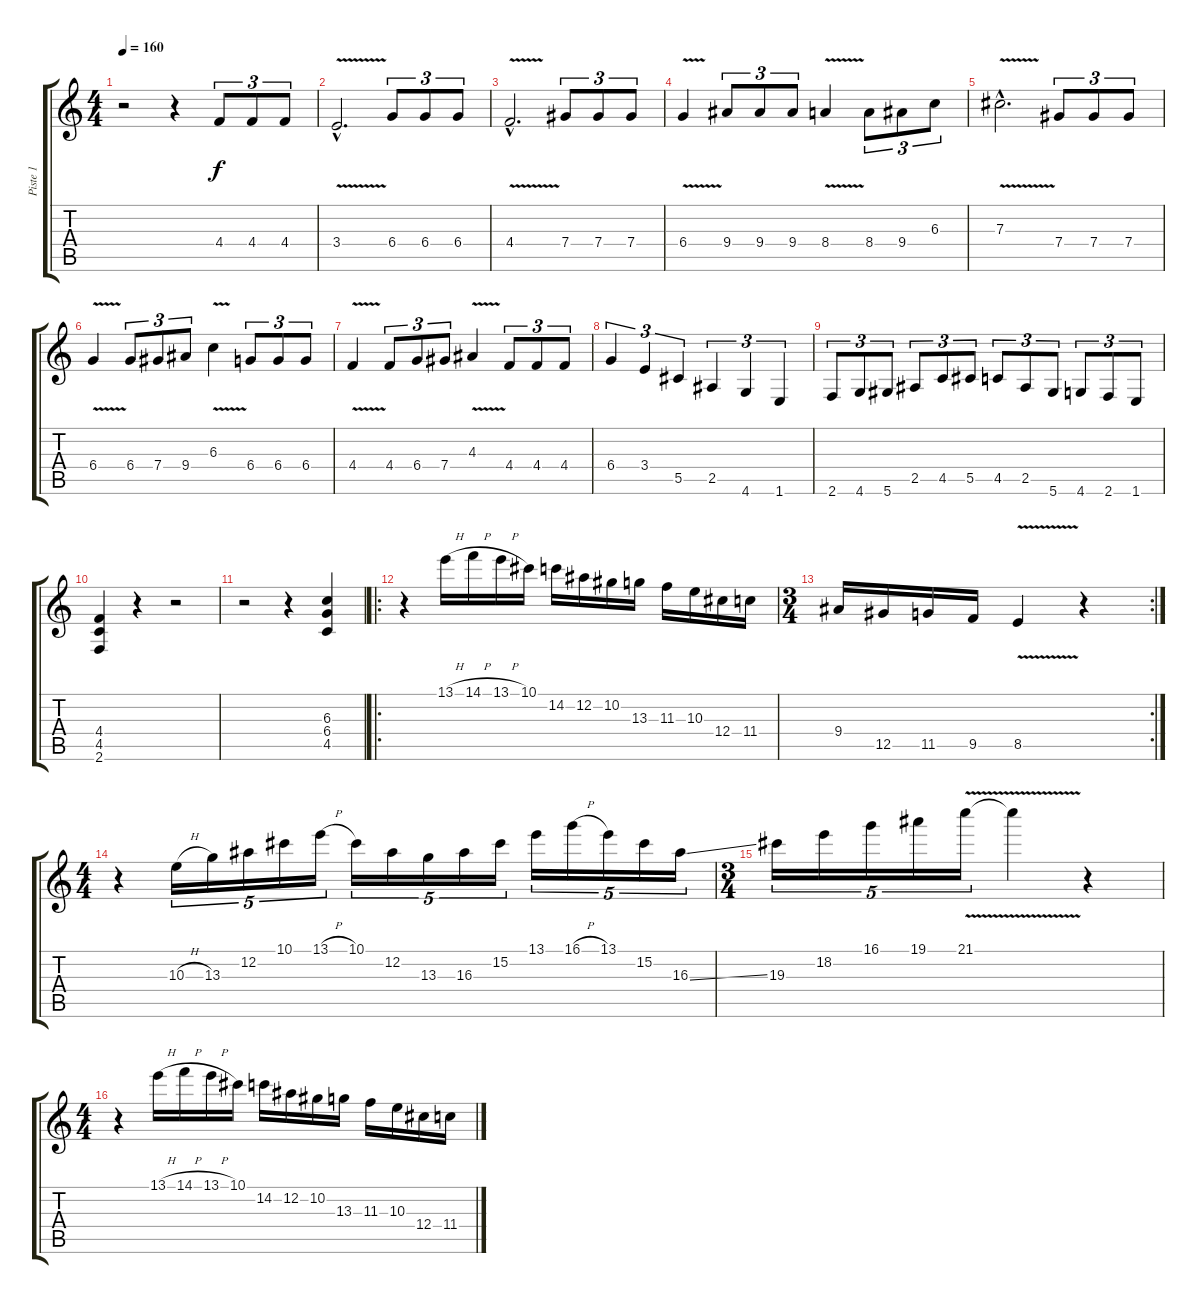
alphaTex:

\track ("Piste 1" "Piste 1") {instrument distortionguitar}
\staff {score tabs}
\tuning (Eb4 Bb3 Gb3 Db3 Ab2 Eb2) {hide}
\ts (4 4)
\tempo 160
\clef g2
\ks c
r.2{dy f instrument distortionguitar} r.4 4.4.8{tu (3 2)} 4.4.8{tu (3 2)} 4.4.8{tu (3 2)} |
3.4{v hac}.2{d} 6.4.8{tu (3 2)} 6.4.8{tu (3 2)} 6.4.8{tu (3 2)} |
4.4{v hac}.2{d} 7.4.8{tu (3 2)} 7.4.8{tu (3 2)} 7.4.8{tu (3 2)} |
6.4{v}.4 9.4.8{tu (3 2)} 9.4.8{tu (3 2)} 9.4.8{tu (3 2)} 8.4{v}.4 8.4.8{tu (3 2)} 9.4.8{tu (3 2)} 6.3.8{tu (3 2)} |
7.3{v hac}.2{d} 7.4.8{tu (3 2)} 7.4.8{tu (3 2)} 7.4.8{tu (3 2)} |
6.4{v}.4 6.4.8{tu (3 2)} 7.4.8{tu (3 2)} 9.4.8{tu (3 2)} 6.3{v}.4 6.4.8{tu (3 2)} 6.4.8{tu (3 2)} 6.4.8{tu (3 2)} |
4.4{v}.4 4.4.8{tu (3 2)} 6.4.8{tu (3 2)} 7.4.8{tu (3 2)} 4.3{v}.4 4.4.8{tu (3 2)} 4.4.8{tu (3 2)} 4.4.8{tu (3 2)} |
6.4.4{tu (3 2)} 3.4.4{tu (3 2)} 5.5.4{tu (3 2)} 2.5.4{tu (3 2)} 4.6.4{tu (3 2)} 1.6.4{tu (3 2)} |
2.6.8{tu (3 2)} 4.6.8{tu (3 2)} 5.6.8{tu (3 2)} 2.5.8{tu (3 2)} 4.5.8{tu (3 2)} 5.5.8{tu (3 2)} 4.5.8{tu (3 2)} 2.5.8{tu (3 2)} 5.6.8{tu (3 2)} 4.6.8{tu (3 2)} 2.6.8{tu (3 2)} 1.6.8{tu (3 2)} |
(4.4 4.5 2.6).4 r.4 r.2 |
r.2 r.4 (6.3 6.4 4.5).4 |
\ro
r.4 13.1{h}.16 14.1{h}.16 13.1{h}.16 10.1.16 14.2.16 12.2.16 10.2.16 13.3.16 11.3.16 10.3.16 12.4.16 11.4.16 |
\rc 2
\ts (3 4)
9.4.16 12.5.16 11.5.16 9.5.16 8.5{v}.4 r.4 |
\ts (4 4)
r.4 10.3{h}.16{tu (5 4)} 13.3.16{tu (5 4)} 12.2.16{tu (5 4)} 10.1.16{tu (5 4)} 13.1{h}.16{tu (5 4)} 10.1.16{tu (5 4)} 12.2.16{tu (5 4)} 13.3.16{tu (5 4)} 16.3.16{tu (5 4)} 15.2.16{tu (5 4)} 13.1.16{tu (5 4)} 16.1{h}.16{tu (5 4)} 13.1.16{tu (5 4)} 15.2.16{tu (5 4)} 16.3{ss}.16{tu (5 4)} |
\ts (3 4)
19.3.16{tu (5 4)} 18.2.16{tu (5 4)} 16.1.16{tu (5 4)} 19.1.16{tu (5 4)} 21.1{v}.16{tu (5 4)} 21.1{t}.4 r.4 |
\ts (4 4)
r.4 13.1{h}.16 14.1{h}.16 13.1{h}.16 10.1.16 14.2.16 12.2.16 10.2.16 13.3.16 11.3.16 10.3.16 12.4.16 11.4.16
